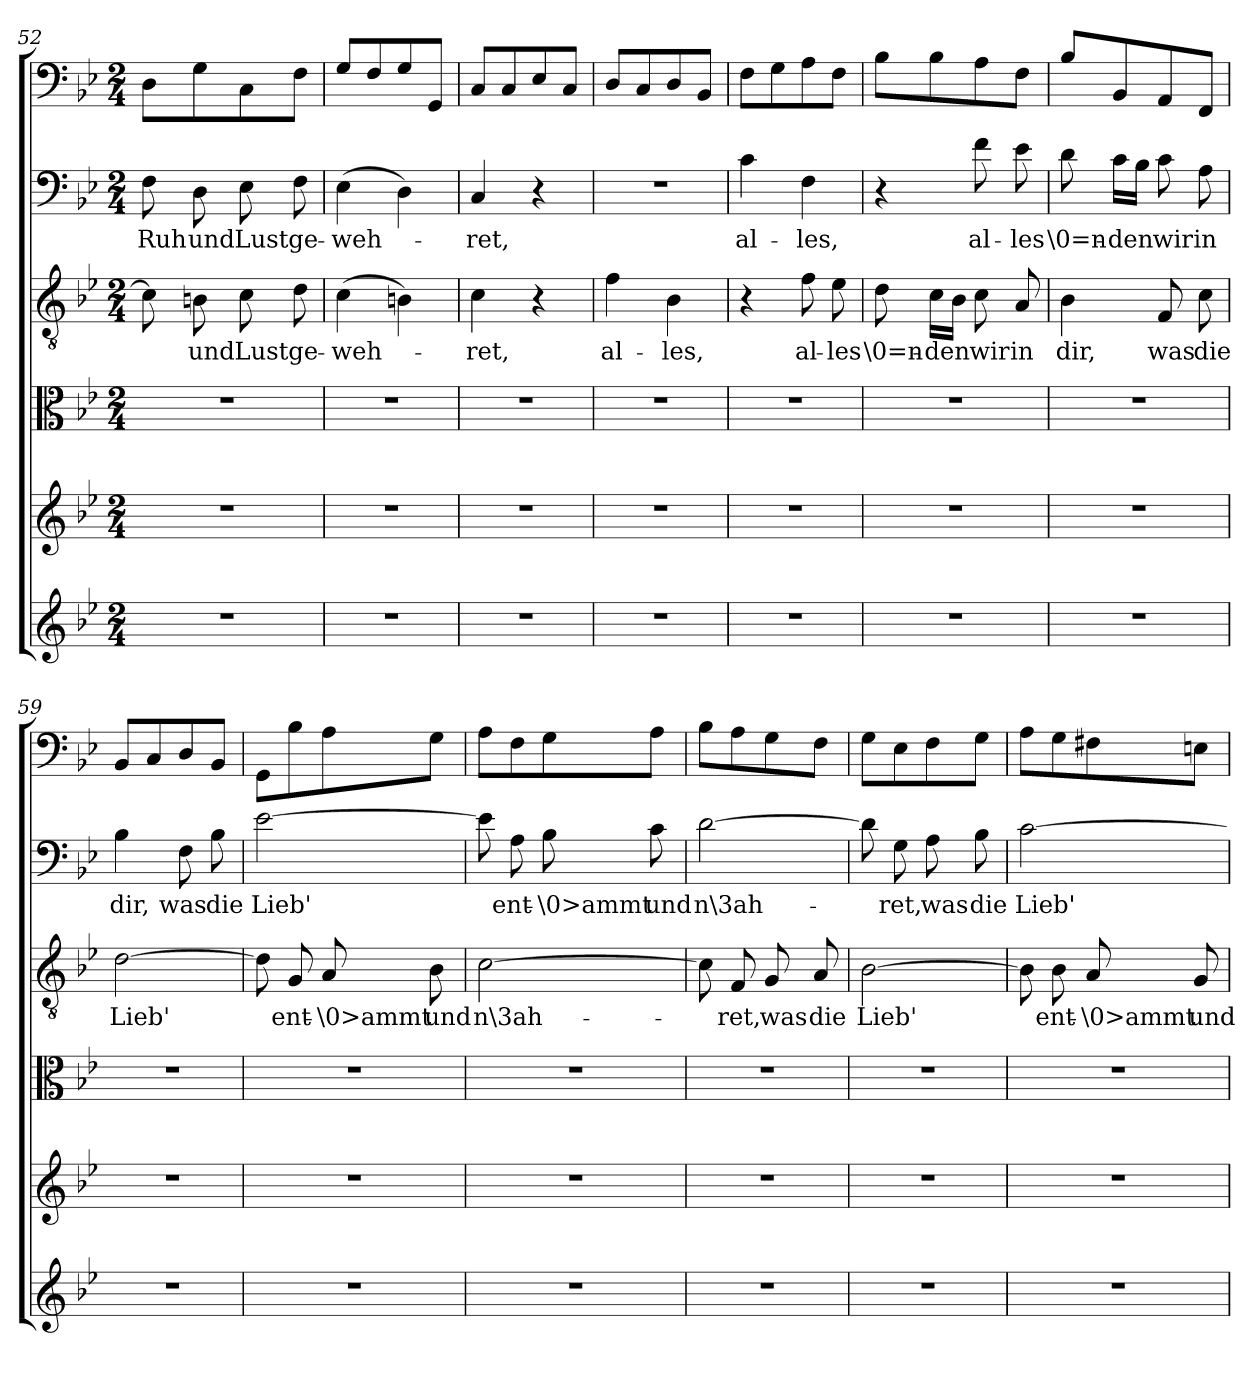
**kern	**kern	**kern	**kern	**text	**kern	**text	**kern
*part6	*part5	*part4	*part3	*part3	*part2	*part2	*part1
*staff6	*staff5	*staff4	*staff3	*staff3	*staff2	*staff2	*staff1
*clefG2	*clefG2	*clefC3	*clefGv2	*	*clefF4	*	*clefF4
*k[b-e-]	*k[b-e-]	*k[b-e-]	*k[b-e-]	*	*k[b-e-]	*	*k[b-e-]
*B-:	*B-:	*B-:	*B-:	*	*B-:	*	*B-:
*M2/4	*M2/4	*M2/4	*M2/4	*	*M2/4	*	*M2/4
=52	=52	=52	=52	=52	=52	=52	=52
2r	2r	2r	8c\]	.	8F\	Ruh	8D\L
.	.	.	8Bn\	und	8D\	und	8G\
.	.	.	8c\	Lust	8E-\	Lust	8C\
.	.	.	8d\	ge-	8F\	ge-	8F\J
=53	=53	=53	=53	=53	=53	=53	=53
2r	2r	2r	(4c\	-weh-	(4E-\	-weh-	8G/L
.	.	.	.	.	.	.	8F/
.	.	.	4Bn\)	.	4D\)	.	8G/
.	.	.	.	.	.	.	8GG/J
=54	=54	=54	=54	=54	=54	=54	=54
2r	2r	2r	4c\	-ret,	4C/	-ret,	8C/L
.	.	.	.	.	.	.	8C/
.	.	.	4r	.	4r	.	8E-/
.	.	.	.	.	.	.	8C/J
=55	=55	=55	=55	=55	=55	=55	=55
2r	2r	2r	4f\	al-	2r	.	8D/L
.	.	.	.	.	.	.	8C/
.	.	.	4B-\	-les,	.	.	8D/
.	.	.	.	.	.	.	8BB-/J
=56	=56	=56	=56	=56	=56	=56	=56
2r	2r	2r	4r	.	4c\	al-	8F\L
.	.	.	.	.	.	.	8G\
.	.	.	8f\	al-	4F\	-les,	8A\
.	.	.	8e-\	-les	.	.	8F\J
=57	=57	=57	=57	=57	=57	=57	=57
2r	2r	2r	8d\	\0=n-	4r	.	8B-\L
.	.	.	16c\LL	-den	.	.	8B-\
.	.	.	16B-\JJ	.	.	.	.
.	.	.	8c\	wir	8f\	al-	8A\
.	.	.	8A/	in	8e-\	-les	8F\J
=58	=58	=58	=58	=58	=58	=58	=58
2r	2r	2r	4B-\	dir,	8d\	\0=n-	8B-/L
.	.	.	.	.	16c\LL	-den	8BB-/
.	.	.	.	.	16B-\JJ	.	.
.	.	.	8F/	was	8c\	wir	8AA/
.	.	.	8c\	die	8A\	in	8FF/J
=59	=59	=59	=59	=59	=59	=59	=59
2r	2r	2r	[2d\	Lieb'	4B-\	dir,	8BB-/L
.	.	.	.	.	.	.	8C/
.	.	.	.	.	8F\	was	8D/
.	.	.	.	.	8B-\	die	8BB-/J
=60	=60	=60	=60	=60	=60	=60	=60
2r	2r	2r	8d\]	.	[2e-\	Lieb'	8GG\L
.	.	.	8G/	ent-	.	.	8B-\
.	.	.	8A/	-\0>ammt	.	.	8A\
.	.	.	8B-\	und	.	.	8G\J
=61	=61	=61	=61	=61	=61	=61	=61
2r	2r	2r	[2c\	n\3ah-	8e-\]	.	8A\L
.	.	.	.	.	8A\	ent-	8F\
.	.	.	.	.	8B-\	-\0>ammt	8G\
.	.	.	.	.	8c\	und	8A\J
=62	=62	=62	=62	=62	=62	=62	=62
2r	2r	2r	8c\]	.	[2d\	n\3ah-	8B-\L
.	.	.	8F/	-ret,	.	.	8A\
.	.	.	8G/	was	.	.	8G\
.	.	.	8A/	die	.	.	8F\J
=63	=63	=63	=63	=63	=63	=63	=63
2r	2r	2r	[2B-\	Lieb'	8d\]	.	8G\L
.	.	.	.	.	8G\	-ret,	8E-\
.	.	.	.	.	8A\	was	8F\
.	.	.	.	.	8B-\	die	8G\J
=64	=64	=64	=64	=64	=64	=64	=64
2r	2r	2r	8B-\]	.	[2c\	Lieb'	8A\L
.	.	.	8B-\	ent-	.	.	8G\
.	.	.	8A/	-\0>ammt	.	.	8F#X\
.	.	.	8G/	und	.	.	8En\J
=	=	=	=	=	=	=	=
*-	*-	*-	*-	*-	*-	*-	*-
